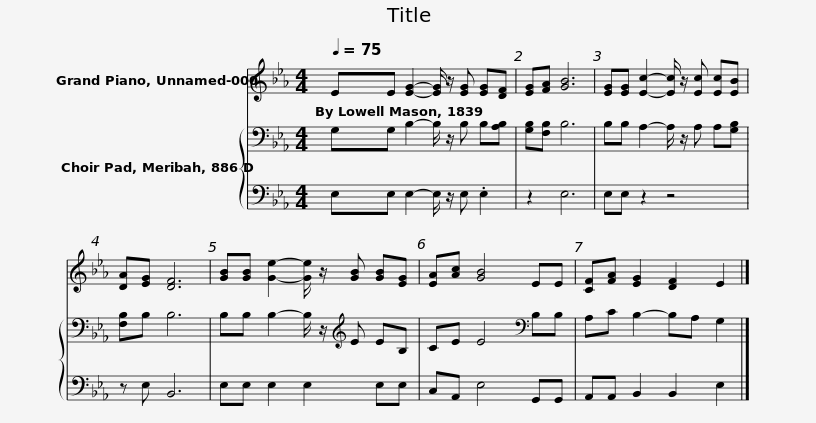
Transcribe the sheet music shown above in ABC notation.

X:1
%%score 1 { 2 | 3 }
L:1/8
Q:1/4=75
M:4/4
I:linebreak $
K:Eb
V:1 treble
V:2 bass
V:3 bass
V:1
 EE [EG]2- [EG]/ z/ [EG] [EG][DF] | [EG][FA] [GB]6 | [EG][EG] [Ec]2- [Ec]/ z/ [Ec] [Ec][EB] | [DA][EG] [DF]6 |$ [GB][GB] [Ge]2- [Ge]/ z/ [GB] [GB][EG] | %5
 [EA][Ac] [GB]4 EE | [CF][FA] [EG]2 [DF]2 E2 |] %7
V:2
 G,G, B,2- B,/ z/ B, B,[A,B,] | [G,B,][F,B,] B,6 | B,B, A,2- A,/ z/ A, A,[G,B,] | [F,B,]B, B,6 |$ B,B, B,2- B,/ z/[K:treble] E EB, | %5
 CE E4[K:bass] B,B, | A,C B,2- B,A, G,2 |] %7
V:3
 E,E, E,2- E,/ z/ E, .E,2 | z2 E,6 | E,E, z2 z4 | z E, B,,6 |$ E,E, E,2 E,2 E,E, | %5
 C,A,, E,4 G,,G,, | A,,A,, B,,2 B,,2 E,2 |] %7
